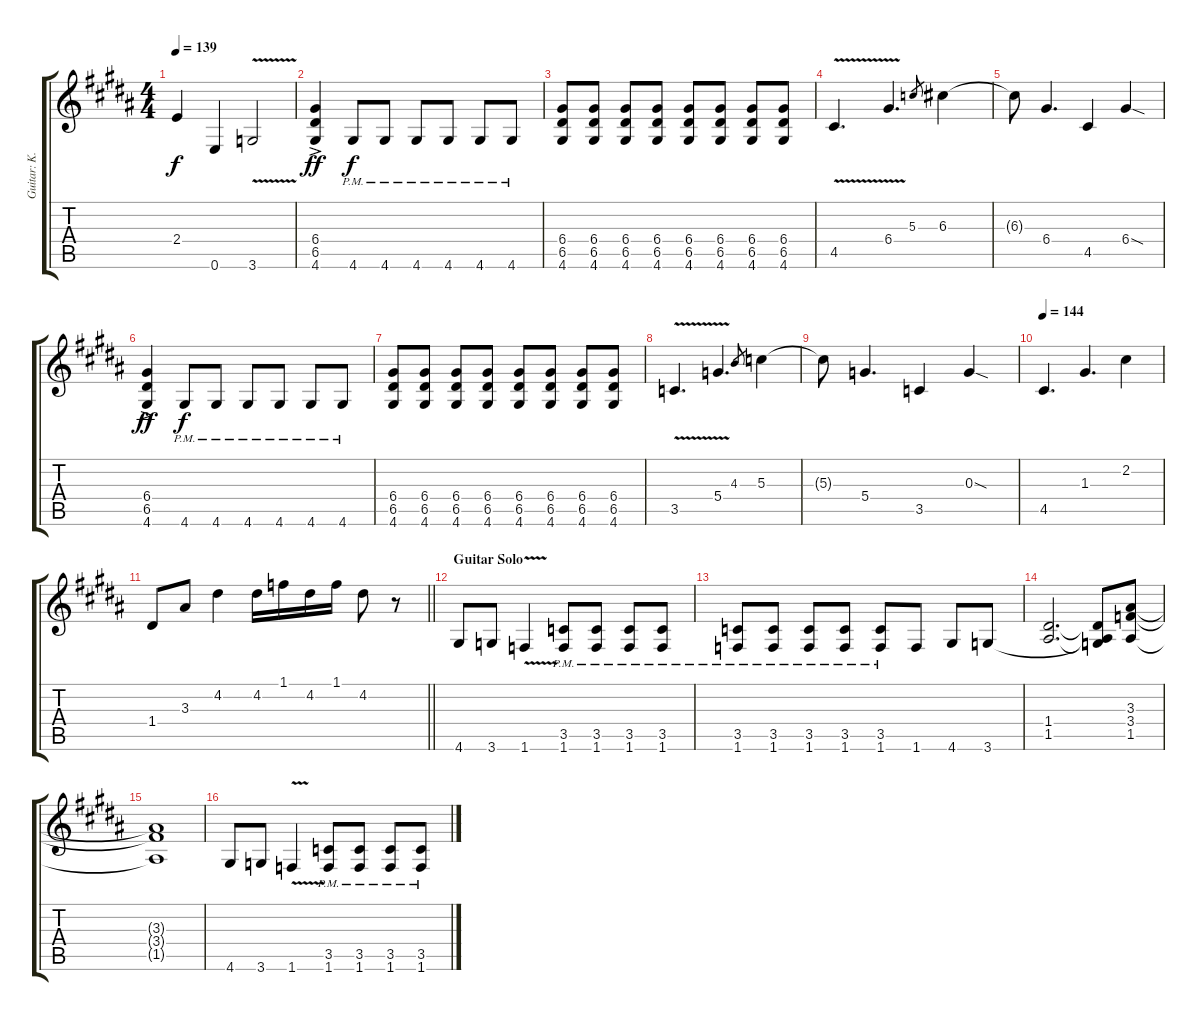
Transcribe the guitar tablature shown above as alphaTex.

\track ("Guitar: K.K." "Guitar: K.") {instrument overdrivenguitar}
\staff {score tabs}
\tuning (E4 B3 G3 D3 A2 E2) {hide}
\ts (4 4)
\tempo 139
\clef g2
\ks b
2.4.4{dy f} 0.6.4 3.6{v}.2 |
(6.4{ac} 6.5{ac} 4.6{ac}).4{dy ff} 4.6{pm}.8{dy f} 4.6{pm}.8 4.6{pm}.8 4.6{pm}.8 4.6{pm}.8 4.6{pm}.8{volume 4} |
(6.4 6.5 4.6).8{volume 16} (6.4 6.5 4.6).8 (6.4 6.5 4.6).8 (6.4 6.5 4.6).8 (6.4 6.5 4.6).8 (6.4 6.5 4.6).8 (6.4 6.5 4.6).8 (6.4 6.5 4.6).8 |
4.5{v}.4{d} 6.4{v}.4{d} 5.3.8{gr} 6.3.4 |
6.3{t}.8 6.4.4{d} 4.5.4 6.4{sod}.4 |
(6.4{ac} 6.5{ac} 4.6{ac}).4{dy ff} 4.6{pm}.8{dy f} 4.6{pm}.8 4.6{pm}.8 4.6{pm}.8 4.6{pm}.8 4.6{pm}.8{volume 4} |
(6.4 6.5 4.6).8{volume 16} (6.4 6.5 4.6).8 (6.4 6.5 4.6).8 (6.4 6.5 4.6).8 (6.4 6.5 4.6).8 (6.4 6.5 4.6).8 (6.4 6.5 4.6).8 (6.4 6.5 4.6).8 |
3.5{v}.4{d} 5.4{v}.4{d} 4.3.8{gr} 5.3.4 |
5.3{t}.8 5.4.4{d} 3.5.4 0.3{sod}.4 |
\tempo 144
4.5.4{d} 1.3.4{d} 2.2.4 |
\barLineRight lightlight
1.4.8 3.3.8 4.2.4 4.2.16 1.1.16 4.2.16 1.1.16 4.2.8 r.8 |
\section ("" "Guitar Solo")
4.6.8 3.6.8 1.6{v}.4 (3.5{pm} 1.6{pm}).8 (3.5{pm} 1.6{pm}).8 (3.5{pm} 1.6{pm}).8 (3.5{pm} 1.6{pm}).8 |
(3.5{pm} 1.6{pm}).8 (3.5{pm} 1.6{pm}).8 (3.5{pm} 1.6{pm}).8 (3.5{pm} 1.6{pm}).8 (3.5{pm} 1.6{pm}).8 1.6.8 4.6.8 3.6.8 |
(1.4 1.5).2{d} (1.4{t} 1.5{t} 3.6{t}).8 (3.3 3.4 1.5).8 |
(3.3{t} 3.4{t} 1.5{t}).1 |
4.6.8 3.6.8 1.6{v}.4 (3.5{pm} 1.6{pm}).8 (3.5{pm} 1.6{pm}).8 (3.5{pm} 1.6{pm}).8 (3.5{pm} 1.6{pm}).8
